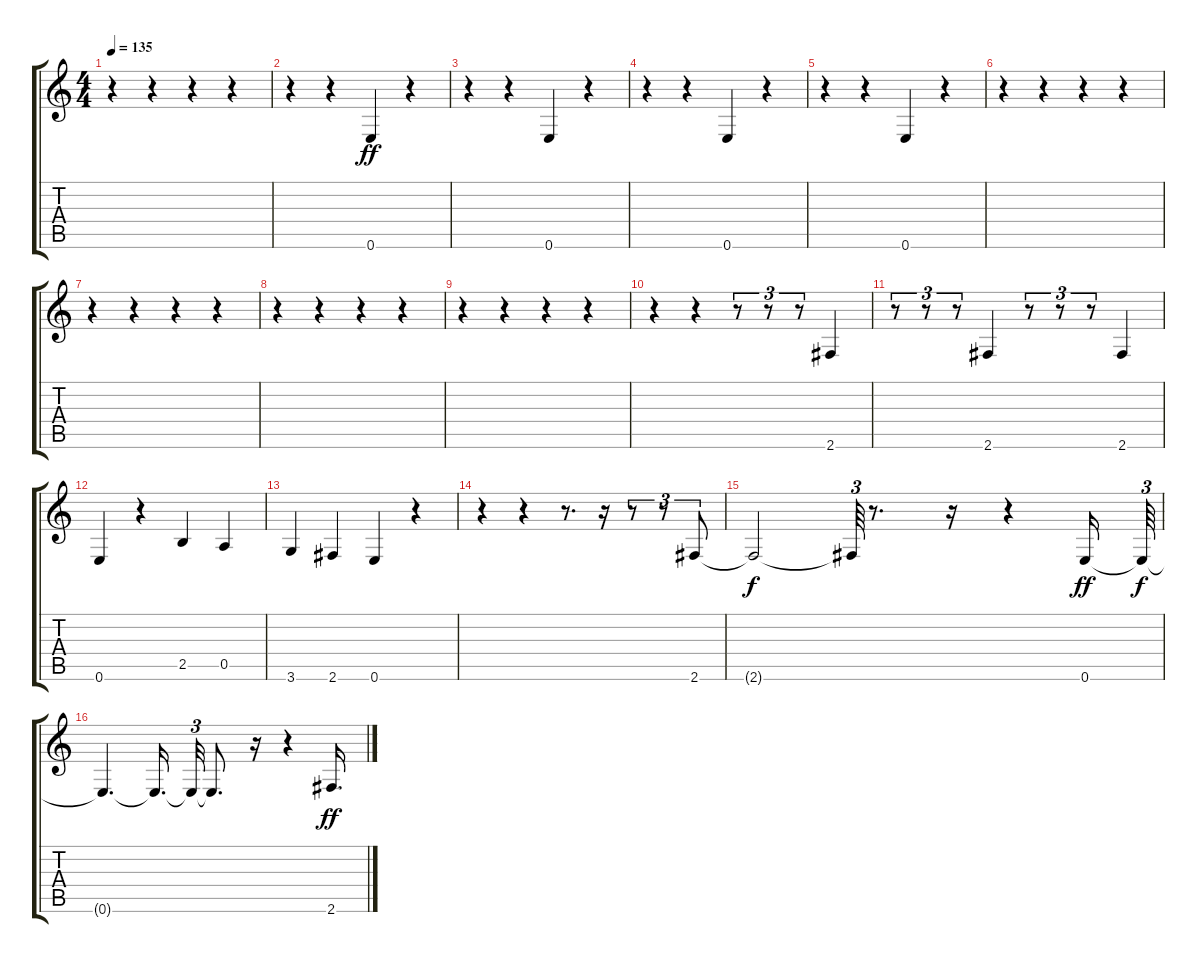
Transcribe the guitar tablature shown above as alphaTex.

\track "" {instrument electricbasspick}
\staff {score tabs}
\tuning (E4 B3 G3 D3 A2 E2) {hide}
\ts (4 4)
\tempo 135
\clef g2
\ks c
r.4{dy f} r.4 r.4 r.4 |
r.4 r.4 0.6.4{dy ff} r.4 |
r.4 r.4 0.6.4 r.4 |
r.4 r.4 0.6.4 r.4 |
r.4 r.4 0.6.4 r.4 |
r.4 r.4 r.4 r.4 |
r.4 r.4 r.4 r.4 |
r.4 r.4 r.4 r.4 |
r.4 r.4 r.4 r.4 |
r.4 r.4 r.8{tu (3 2)} r.8{tu (3 2)} r.8{tu (3 2)} 2.6.4 |
r.8{tu (3 2)} r.8{tu (3 2)} r.8{tu (3 2)} 2.6.4 r.8{tu (3 2)} r.8{tu (3 2)} r.8{tu (3 2)} 2.6.4 |
0.6.4 r.4 2.5.4 0.5.4 |
3.6.4 2.6.4 0.6.4 r.4 |
r.4 r.4 r.8{d} r.16 r.8{tu (3 2)} r.8{tu (3 2)} 2.6.8{tu (3 2)} |
2.6{t}.2{dy f} 2.6{t}.64{tu (3 2)} r.8{d} r.16 r.4{tu (3 2)} 0.6.16{dy ff} 0.6{t}.64{tu (3 2) dy f} |
0.6{t}.4{d} 0.6{t}.16{d} 0.6{t}.32{tu (3 2)} 0.6{t}.8{d} r.16 r.4{tu (3 2)} 2.6.16{d dy ff}
